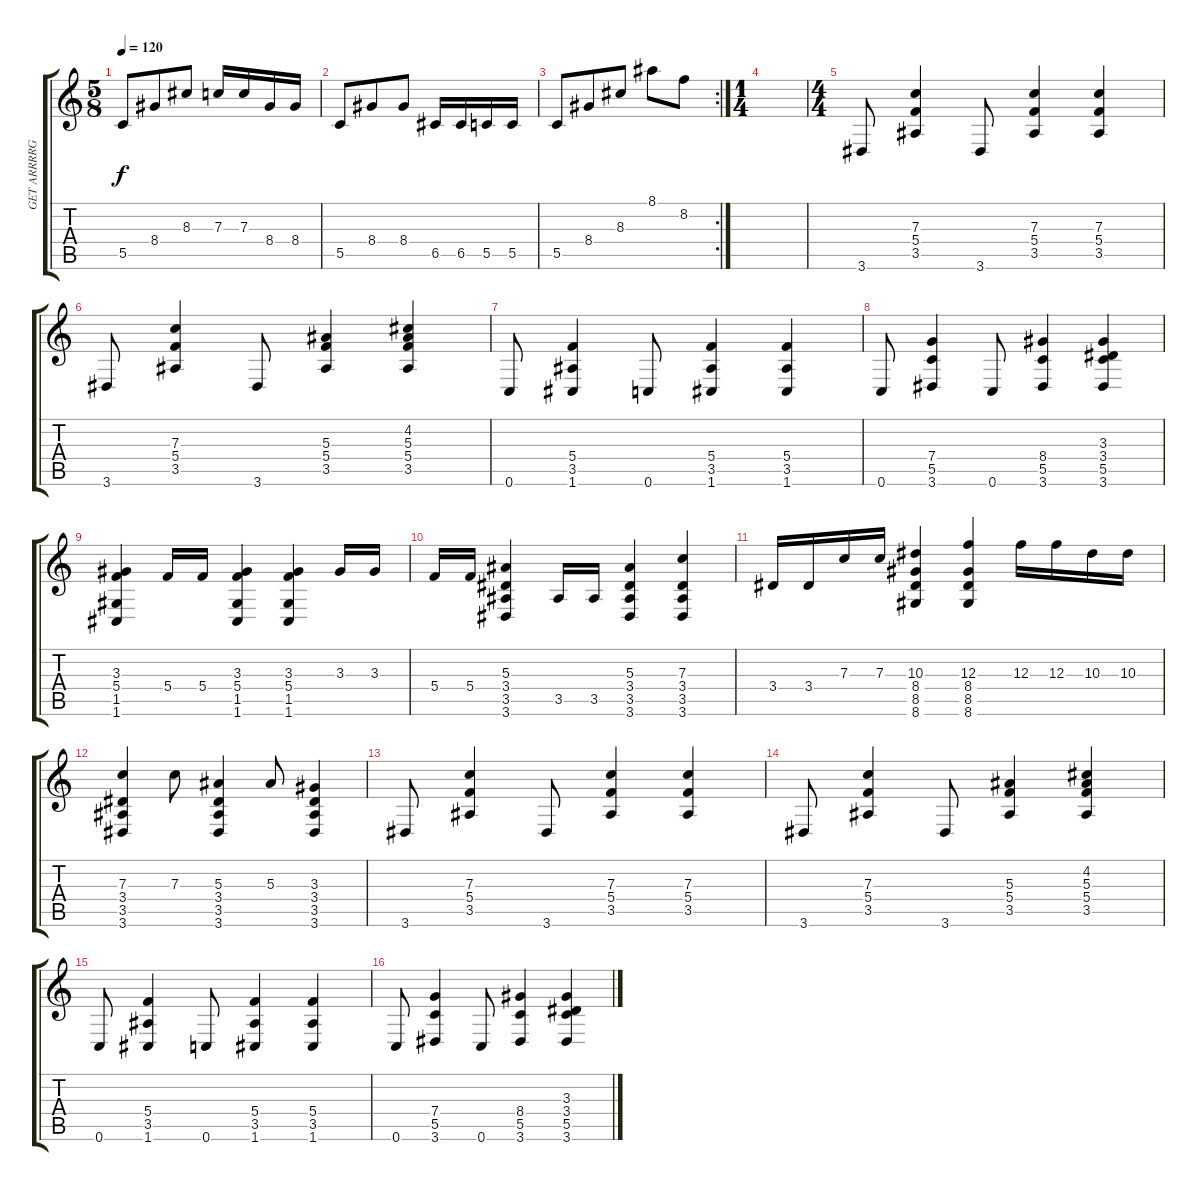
\track ("GET ARRRRGH 1" "GET ARRRRG") {instrument distortionguitar}
\staff {score tabs}
\tuning (D4 A3 F3 C3 G2 C2) {hide}
\ts (5 8)
\tempo 120
\clef g2
\ks c
5.5.8{dy f} 8.4.8 8.3.8 7.3.16 7.3.16 8.4.16 8.4.16 |
5.5.8 8.4.8 8.4.8 6.5.16 6.5.16 5.5.16 5.5.16 |
\rc 2
5.5.8 8.4.8 8.3.8 8.1.8 8.2.8 |
\ts (1 4)
|
\ts (4 4)
3.6.8 (7.3 5.4 3.5).4 3.6.8 (7.3 5.4 3.5).4 (7.3 5.4 3.5).4 |
3.6.8 (7.3 5.4 3.5).4 3.6.8 (5.3 5.4 3.5).4 (4.2 5.3 5.4 3.5).4 |
0.6.8 (5.4 3.5 1.6).4 0.6.8 (5.4 3.5 1.6).4 (5.4 3.5 1.6).4 |
0.6.8 (7.4 5.5 3.6).4 0.6.8 (8.4 5.5 3.6).4 (3.3 3.4 5.5 3.6).4 |
(3.3 5.4 1.5 1.6).4 5.4.16 5.4.16 (3.3 5.4 1.5 1.6).4 (3.3 5.4 1.5 1.6).4 3.3.16 3.3.16 |
5.4.16 5.4.16 (5.3 3.4 3.5 3.6).4 3.5.16 3.5.16 (5.3 3.4 3.5 3.6).4 (7.3 3.4 3.5 3.6).4 |
3.4.16 3.4.16 7.3.16 7.3.16 (10.3 8.4 8.5 8.6).4 (12.3 8.4 8.5 8.6).4 12.3.16 12.3.16 10.3.16 10.3.16 |
(7.3 3.4 3.5 3.6).4 7.3.8 (5.3 3.4 3.5 3.6).4 5.3.8 (3.3 3.4 3.5 3.6).4 |
3.6.8 (7.3 5.4 3.5).4 3.6.8 (7.3 5.4 3.5).4 (7.3 5.4 3.5).4 |
3.6.8 (7.3 5.4 3.5).4 3.6.8 (5.3 5.4 3.5).4 (4.2 5.3 5.4 3.5).4 |
0.6.8 (5.4 3.5 1.6).4 0.6.8 (5.4 3.5 1.6).4 (5.4 3.5 1.6).4 |
0.6.8 (7.4 5.5 3.6).4 0.6.8 (8.4 5.5 3.6).4 (3.3 3.4 5.5 3.6).4
